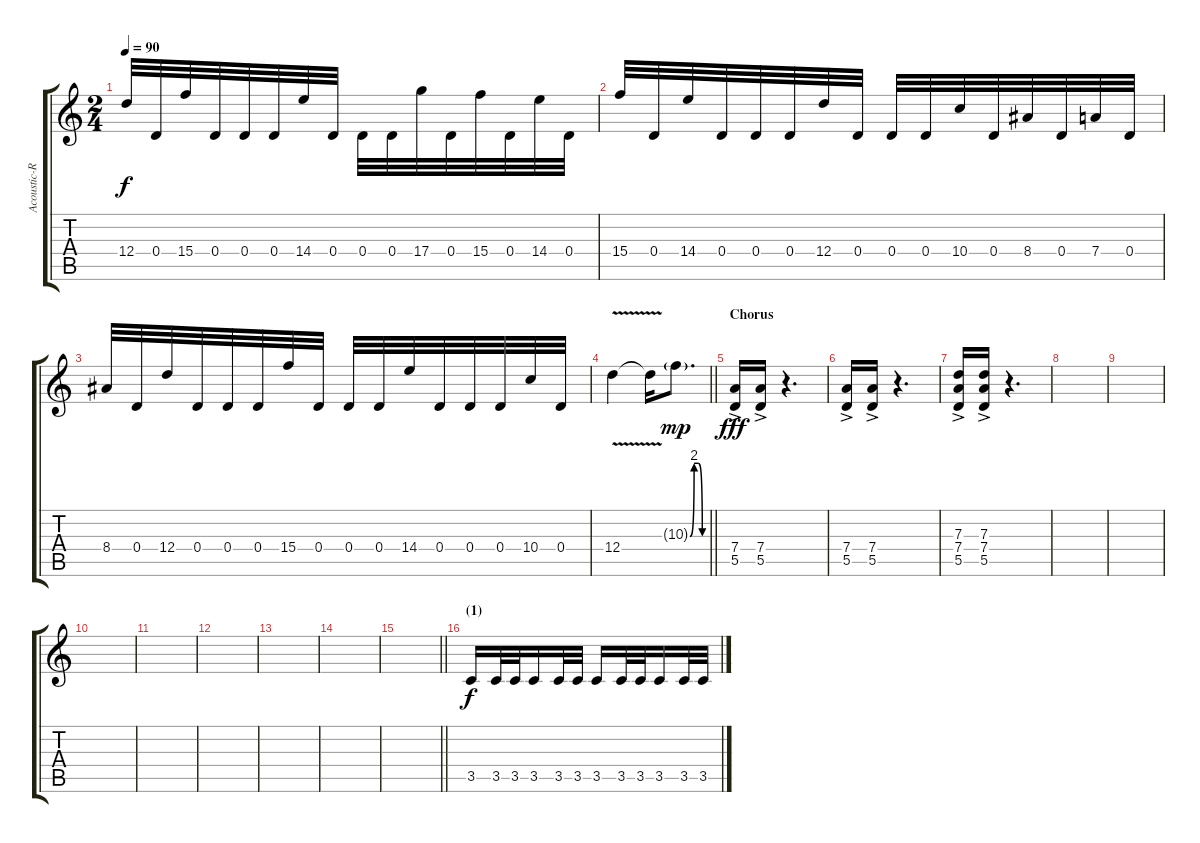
\track ("Acoustic-Rhythm-addition lead" "Acoustic-R") {instrument acousticguitarnylon}
\staff {score tabs}
\tuning (E4 B3 G3 D3 A2 E2) {hide}
\ts (2 4)
\tempo 90
\clef g2
\ks c
12.4.32{dy f} 0.4.32 15.4.32 0.4.32 0.4.32 0.4.32 14.4.32 0.4.32 0.4.32 0.4.32 17.4.32 0.4.32 15.4.32 0.4.32 14.4.32 0.4.32 |
15.4.32 0.4.32 14.4.32 0.4.32 0.4.32 0.4.32 12.4.32 0.4.32 0.4.32 0.4.32 10.4.32 0.4.32 8.4.32 0.4.32 7.4.32 0.4.32 |
8.4.32 0.4.32 12.4.32 0.4.32 0.4.32 0.4.32 15.4.32 0.4.32 0.4.32 0.4.32 14.4.32 0.4.32 0.4.32 0.4.32 10.4.32 0.4.32 |
\barLineRight lightlight
12.4{v}.4 12.4{t}.16 10.3{be (custom 0 0 15 8 30 8 45 0 60 0) g}.8{d dy mp} |
\section ("" "Chorus")
(7.4 5.5{ac}).16{dy fff} (7.4 5.5{ac}).16 r.4{d} |
(7.4 5.5{ac}).16 (7.4 5.5{ac}).16 r.4{d} |
(7.3 7.4 5.5{ac}).16 (7.3 7.4 5.5{ac}).16 r.4{d} |
|
|
|
|
|
|
|
\barLineRight lightlight
|
\section ("" "(1)")
3.5.16{dy f} 3.5.32 3.5.32 3.5.16 3.5.32 3.5.32 3.5.16 3.5.32 3.5.32 3.5.16 3.5.32 3.5.32
